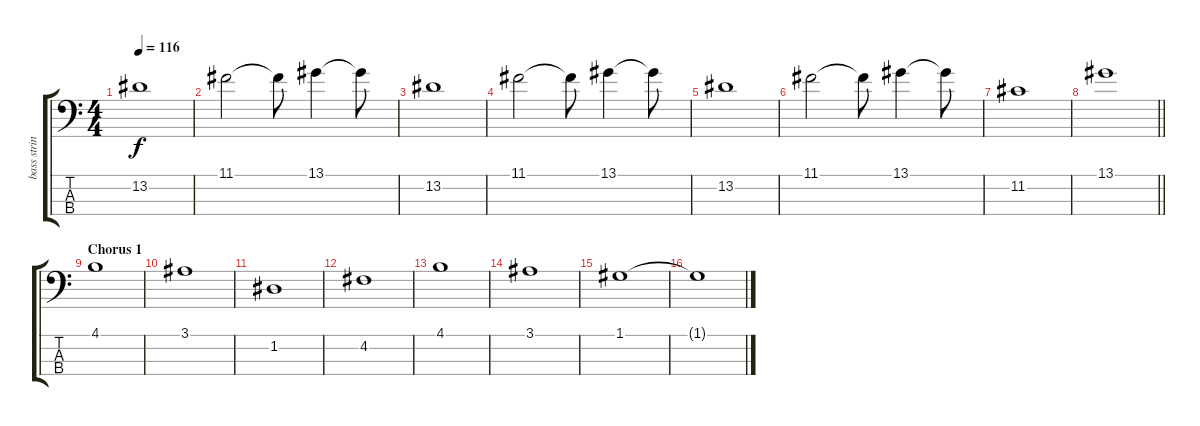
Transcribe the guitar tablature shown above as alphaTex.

\track ("bass strings" "bass strin") {instrument electricbassfinger}
\staff {score tabs}
\tuning (G2 D2 A1 D1) {hide}
\ts (4 4)
\tempo 116
\clef f4
\ks c
13.2.1{dy f} |
11.1.2 11.1{t}.8 13.1.4 13.1{t}.8 |
13.2.1 |
11.1.2 11.1{t}.8 13.1.4 13.1{t}.8 |
13.2.1 |
11.1.2 11.1{t}.8 13.1.4 13.1{t}.8 |
11.2.1 |
\barLineRight lightlight
13.1.1 |
\section ("" "Chorus 1")
4.1.1 |
3.1.1 |
1.2.1 |
4.2.1 |
4.1.1 |
3.1.1 |
1.1.1 |
1.1{t}.1
